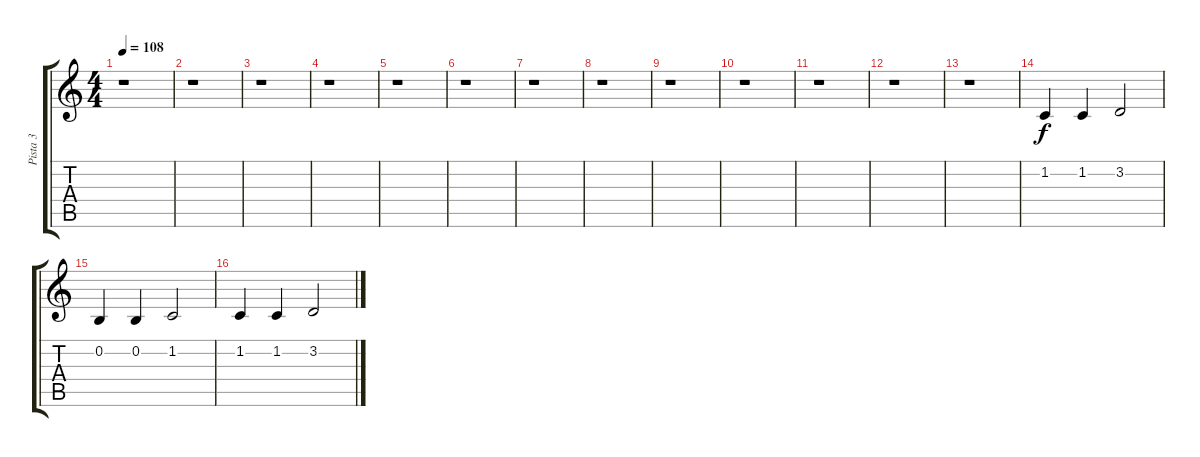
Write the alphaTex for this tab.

\track ("Pista 3" "Pista 3") {instrument stringensemble1}
\staff {score tabs}
\tuning (E4 B3 G3 D3 A2 E2) {hide}
\ts (4 4)
\tempo 108
\clef g2
\ks c
r.1{dy f} |
r.1 |
r.1 |
r.1 |
r.1 |
r.1 |
r.1 |
r.1 |
r.1 |
r.1 |
r.1 |
r.1 |
r.1 |
1.2.4 1.2.4 3.2.2 |
0.2.4 0.2.4 1.2.2 |
1.2.4 1.2.4 3.2.2
